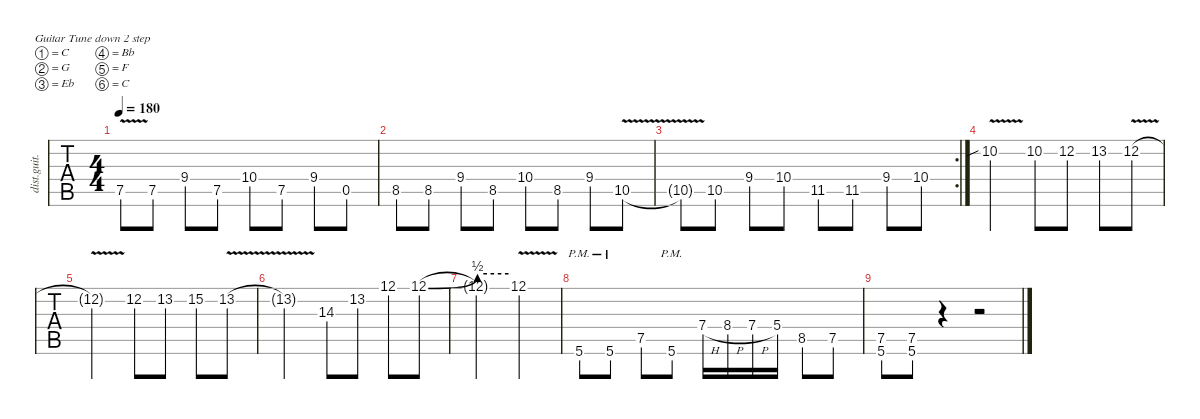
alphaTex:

\defaultSystemsLayout 4
\hideDynamics
\bracketExtendMode nobrackets
\otherSystemsTrackNameOrientation horizontal
\track ("Gtr. 2" "dist.guit.") {solo instrument distortionguitar}
\staff {tabs}
\tuning (C4 G3 Eb3 Bb2 F2 C2)
\ts (4 4)
\tempo 180
\clef g2
\ks fminor
7.5{v t acc forcenatural}.8{dy mf} 7.5{acc forcenatural}.8 9.4{acc forcenatural}.8 7.5{acc forcenatural}.8 10.4{acc b}.8 7.5{acc forcenatural}.8 9.4{acc forcenatural}.8 0.5{acc forcenatural}.8 |
\scale
1.11512 8.5{acc b}.8 8.5{acc b}.8 9.4{acc forcenatural}.8 8.5{acc b}.8 10.4{acc b}.8 8.5{acc b}.8 9.4{acc forcenatural}.8 10.5{v acc b}.8 |
\rc 2
\scale
1.08297 10.5{v t acc b}.8 10.5{acc b}.8 9.4{acc forcenatural}.8 10.4{acc b}.8 11.5{acc forcenatural}.8 11.5{acc forcenatural}.8 9.4{acc forcenatural}.8 10.4{acc b}.8 |
10.2{v sib acc forcenatural}.2{dy f} 10.2{acc forcenatural}.8 12.2{acc forcenatural}.8 13.2{acc b}.8 12.2{v acc forcenatural}.8 |
12.2{v t acc forcenatural}.2 12.2{acc forcenatural}.8 13.2{acc b}.8 15.2{acc b}.8 13.2{v acc b}.8 |
13.2{v t acc b}.2 14.3{acc forcenatural}.8 13.2{acc b}.8 12.1{acc forcenatural}.8 12.1{be (bend 0 0 60 2) acc forcenatural}.8 |
12.1{be (hold 0 2 60 2) t}.2 12.1{v acc forcenatural}.2 |
5.6{pm acc forcenatural}.8 5.6{pm acc forcenatural}.8 7.5{acc forcenatural}.8 5.6{pm acc forcenatural}.8 7.4{h acc forcenatural}.16 8.4{h acc b}.16 7.4{h acc forcenatural}.16 5.4{acc b}.16 8.5{acc b}.8 7.5{acc forcenatural}.8 |
(7.5{acc forcenatural} 5.6{acc forcenatural}).8 (7.5{acc forcenatural} 5.6{acc forcenatural}).8 r.4 r.2
